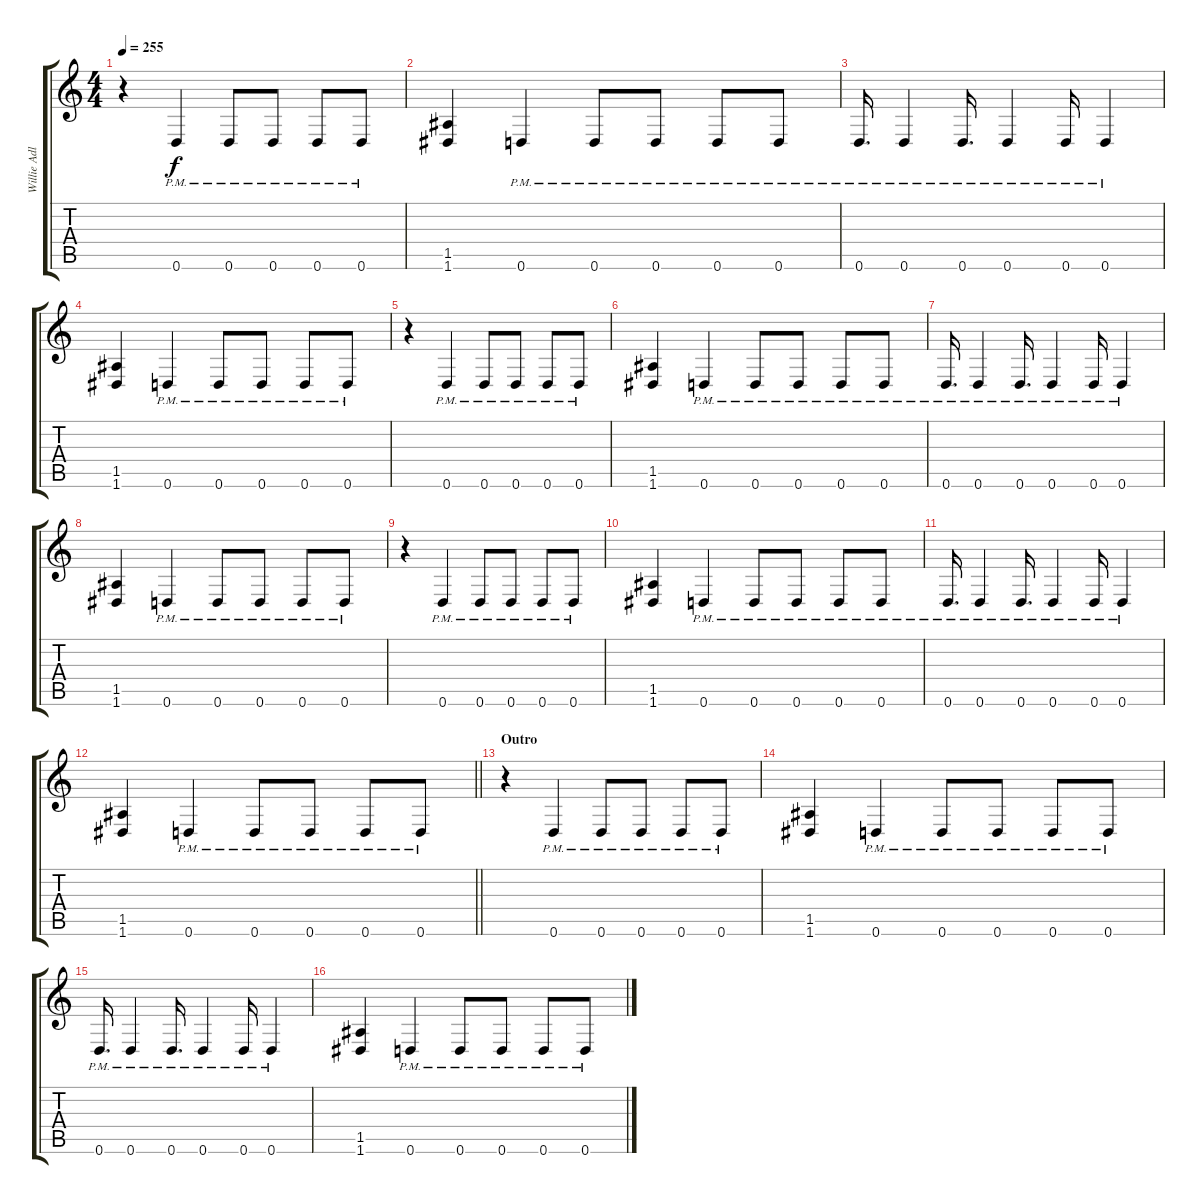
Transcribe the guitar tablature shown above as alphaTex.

\track ("Willie Adler - Rhythm" "Willie Adl") {instrument distortionguitar}
\staff {score tabs}
\tuning (E4 B3 G3 D3 A2 D2) {hide}
\ts (4 4)
\tempo 255
\clef g2
\ks c
r.4{dy f} 0.6{pm}.4 0.6{pm}.8 0.6{pm}.8 0.6{pm}.8 0.6{pm}.8 |
(1.5 1.6).4 0.6{pm}.4 0.6{pm}.8 0.6{pm}.8 0.6{pm}.8 0.6{pm}.8 |
0.6{pm}.16{d} 0.6{pm}.4 0.6{pm}.16{d} 0.6{pm}.4 0.6{pm}.16 0.6{pm}.4 |
(1.5 1.6).4 0.6{pm}.4 0.6{pm}.8 0.6{pm}.8 0.6{pm}.8 0.6{pm}.8 |
r.4 0.6{pm}.4 0.6{pm}.8 0.6{pm}.8 0.6{pm}.8 0.6{pm}.8 |
(1.5 1.6).4 0.6{pm}.4 0.6{pm}.8 0.6{pm}.8 0.6{pm}.8 0.6{pm}.8 |
0.6{pm}.16{d} 0.6{pm}.4 0.6{pm}.16{d} 0.6{pm}.4 0.6{pm}.16 0.6{pm}.4 |
(1.5 1.6).4 0.6{pm}.4 0.6{pm}.8 0.6{pm}.8 0.6{pm}.8 0.6{pm}.8 |
r.4 0.6{pm}.4 0.6{pm}.8 0.6{pm}.8 0.6{pm}.8 0.6{pm}.8 |
(1.5 1.6).4 0.6{pm}.4 0.6{pm}.8 0.6{pm}.8 0.6{pm}.8 0.6{pm}.8 |
0.6{pm}.16{d} 0.6{pm}.4 0.6{pm}.16{d} 0.6{pm}.4 0.6{pm}.16 0.6{pm}.4 |
\barLineRight lightlight
(1.5 1.6).4 0.6{pm}.4 0.6{pm}.8 0.6{pm}.8 0.6{pm}.8 0.6{pm}.8 |
\section ("" "Outro")
r.4 0.6{pm}.4 0.6{pm}.8 0.6{pm}.8 0.6{pm}.8 0.6{pm}.8 |
(1.5 1.6).4 0.6{pm}.4 0.6{pm}.8 0.6{pm}.8 0.6{pm}.8 0.6{pm}.8 |
0.6{pm}.16{d} 0.6{pm}.4 0.6{pm}.16{d} 0.6{pm}.4 0.6{pm}.16 0.6{pm}.4 |
(1.5 1.6).4 0.6{pm}.4 0.6{pm}.8 0.6{pm}.8 0.6{pm}.8 0.6{pm}.8
